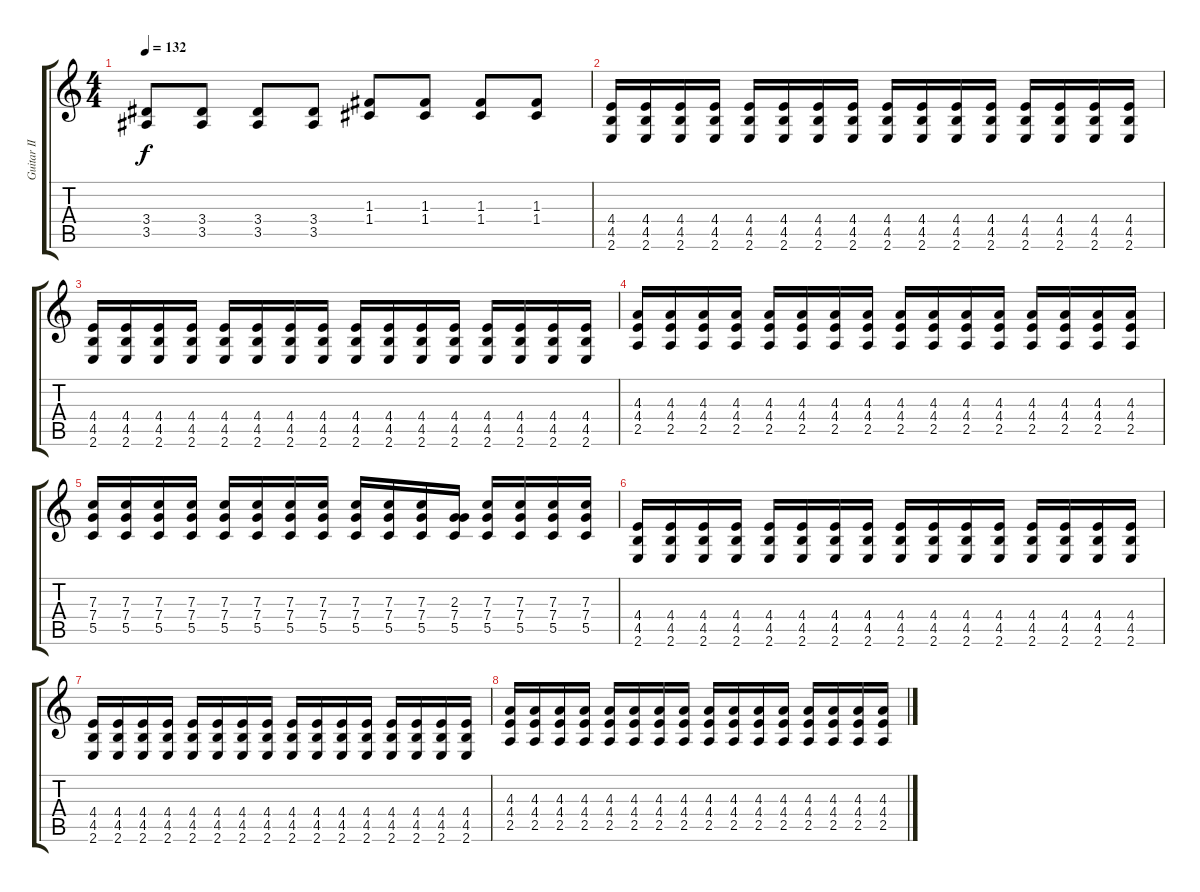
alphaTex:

\track ("Guitar II" "Guitar II") {instrument distortionguitar}
\staff {score tabs}
\tuning (D4 A3 F3 C3 G2 D2) {hide}
\ts (4 4)
\tempo 132
\clef g2
\ks c
(3.4 3.5).8{dy f} (3.4 3.5).8 (3.4 3.5).8 (3.4 3.5).8 (1.3 1.4).8 (1.3 1.4).8 (1.3 1.4).8 (1.3 1.4).8 |
(4.4 4.5 2.6).16 (4.4 4.5 2.6).16 (4.4 4.5 2.6).16 (4.4 4.5 2.6).16 (4.4 4.5 2.6).16 (4.4 4.5 2.6).16 (4.4 4.5 2.6).16 (4.4 4.5 2.6).16 (4.4 4.5 2.6).16 (4.4 4.5 2.6).16 (4.4 4.5 2.6).16 (4.4 4.5 2.6).16 (4.4 4.5 2.6).16 (4.4 4.5 2.6).16 (4.4 4.5 2.6).16 (4.4 4.5 2.6).16 |
(4.4 4.5 2.6).16 (4.4 4.5 2.6).16 (4.4 4.5 2.6).16 (4.4 4.5 2.6).16 (4.4 4.5 2.6).16 (4.4 4.5 2.6).16 (4.4 4.5 2.6).16 (4.4 4.5 2.6).16 (4.4 4.5 2.6).16 (4.4 4.5 2.6).16 (4.4 4.5 2.6).16 (4.4 4.5 2.6).16 (4.4 4.5 2.6).16 (4.4 4.5 2.6).16 (4.4 4.5 2.6).16 (4.4 4.5 2.6).16 |
(4.3 4.4 2.5).16 (4.3 4.4 2.5).16 (4.3 4.4 2.5).16 (4.3 4.4 2.5).16 (4.3 4.4 2.5).16 (4.3 4.4 2.5).16 (4.3 4.4 2.5).16 (4.3 4.4 2.5).16 (4.3 4.4 2.5).16 (4.3 4.4 2.5).16 (4.3 4.4 2.5).16 (4.3 4.4 2.5).16 (4.3 4.4 2.5).16 (4.3 4.4 2.5).16 (4.3 4.4 2.5).16 (4.3 4.4 2.5).16 |
(7.3 7.4 5.5).16 (7.3 7.4 5.5).16 (7.3 7.4 5.5).16 (7.3 7.4 5.5).16 (7.3 7.4 5.5).16 (7.3 7.4 5.5).16 (7.3 7.4 5.5).16 (7.3 7.4 5.5).16 (7.3 7.4 5.5).16 (7.3 7.4 5.5).16 (7.3 7.4 5.5).16 (2.3 7.4 5.5).16 (7.3 7.4 5.5).16 (7.3 7.4 5.5).16 (7.3 7.4 5.5).16 (7.3 7.4 5.5).16 |
(4.4 4.5 2.6).16 (4.4 4.5 2.6).16 (4.4 4.5 2.6).16 (4.4 4.5 2.6).16 (4.4 4.5 2.6).16 (4.4 4.5 2.6).16 (4.4 4.5 2.6).16 (4.4 4.5 2.6).16 (4.4 4.5 2.6).16 (4.4 4.5 2.6).16 (4.4 4.5 2.6).16 (4.4 4.5 2.6).16 (4.4 4.5 2.6).16 (4.4 4.5 2.6).16 (4.4 4.5 2.6).16 (4.4 4.5 2.6).16 |
(4.4 4.5 2.6).16 (4.4 4.5 2.6).16 (4.4 4.5 2.6).16 (4.4 4.5 2.6).16 (4.4 4.5 2.6).16 (4.4 4.5 2.6).16 (4.4 4.5 2.6).16 (4.4 4.5 2.6).16 (4.4 4.5 2.6).16 (4.4 4.5 2.6).16 (4.4 4.5 2.6).16 (4.4 4.5 2.6).16 (4.4 4.5 2.6).16 (4.4 4.5 2.6).16 (4.4 4.5 2.6).16 (4.4 4.5 2.6).16 |
(4.3 4.4 2.5).16 (4.3 4.4 2.5).16 (4.3 4.4 2.5).16 (4.3 4.4 2.5).16 (4.3 4.4 2.5).16 (4.3 4.4 2.5).16 (4.3 4.4 2.5).16 (4.3 4.4 2.5).16 (4.3 4.4 2.5).16 (4.3 4.4 2.5).16 (4.3 4.4 2.5).16 (4.3 4.4 2.5).16 (4.3 4.4 2.5).16 (4.3 4.4 2.5).16 (4.3 4.4 2.5).16 (4.3 4.4 2.5).16
